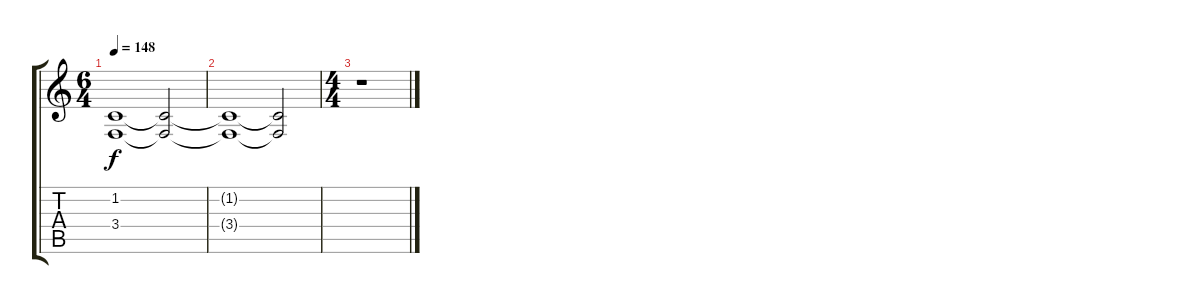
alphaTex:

\track "" {instrument synthvoice}
\staff {score tabs}
\tuning (E4 B3 G3 D3 A2 E2) {hide}
\ts (6 4)
\tempo 148
\clef g2
\ks c
(1.2{t} 3.4{t}).1{dy f} (1.2{t} 3.4{t}).2 |
(1.2{t} 3.4{t}).1 (1.2{t} 3.4{t}).2 |
\ts (4 4)
r.1
